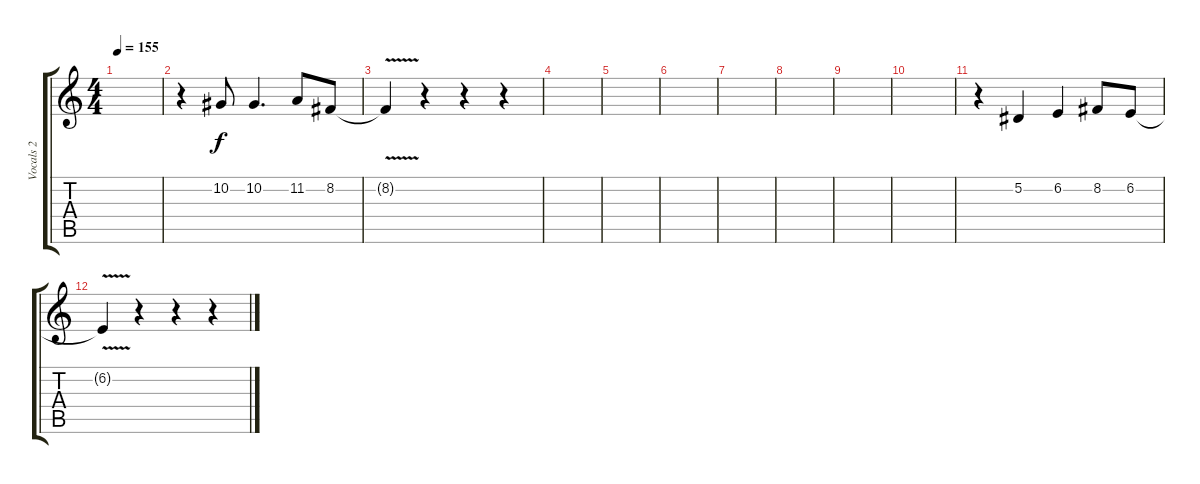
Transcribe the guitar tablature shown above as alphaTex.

\track ("Vocals 2" "Vocals 2") {instrument frenchhorn}
\staff {score tabs}
\tuning (Eb4 Bb3 Gb3 Db3 Ab2 Db2) {hide}
\ts (4 4)
\tempo 155
\clef g2
\ks c
|
r.4 10.2.8 10.2.4{d} 11.2.8 8.2.8 |
8.2{v t}.4 r.4 r.4 r.4 |
|
|
|
|
|
|
|
r.4 5.2.4 6.2.4 8.2.8 6.2.8 |
6.2{v t}.4 r.4 r.4 r.4
